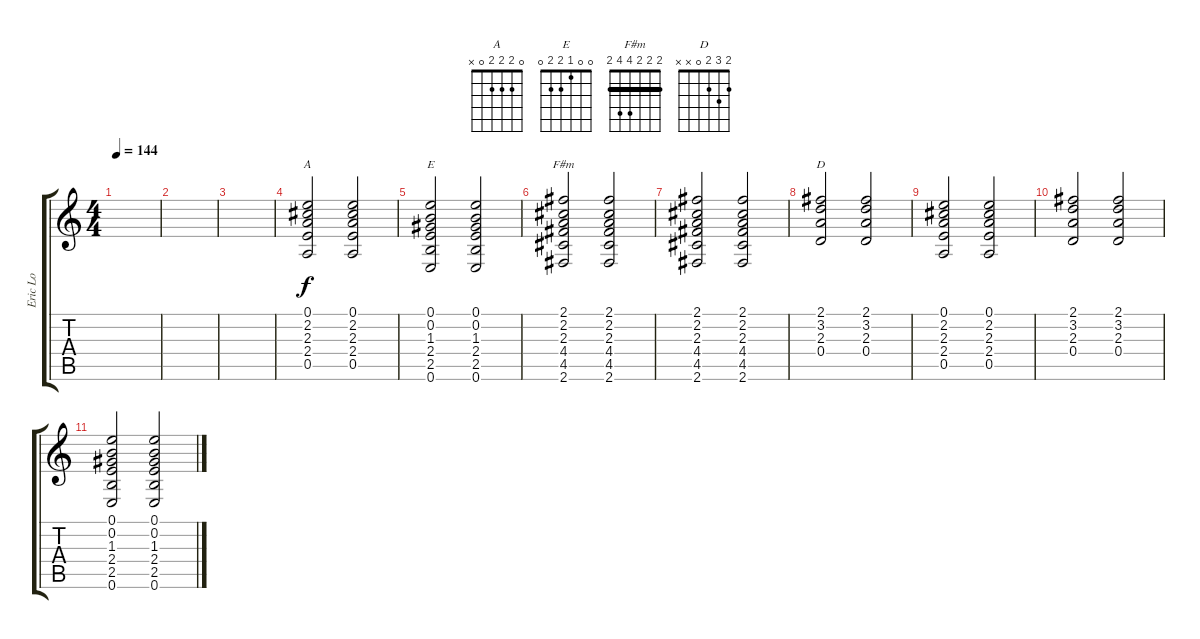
\track ("Eric Lo" "Eric Lo") {instrument electricguitarjazz}
\staff {score tabs}
\tuning (E4 B3 G3 D3 A2 E2) {hide}
\chord ("A" 0 2 2 2 0 x)
\chord ("E" 0 0 1 2 2 0)
\chord ("F#m" 2 2 2 4 4 2) {barre 2}
\chord ("D" 2 3 2 0 x x)
\ts (4 4)
\tempo 144
\clef g2
\ks c
|
|
|
(0.1 2.2 2.3 2.4 0.5).2{ch "A" dy f instrument electricguitarjazz} (0.1 2.2 2.3 2.4 0.5).2 |
(0.1 0.2 1.3 2.4 2.5 0.6).2{ch "E"} (0.1 0.2 1.3 2.4 2.5 0.6).2 |
(2.1 2.2 2.3 4.4 4.5 2.6).2{ch "F#m"} (2.1 2.2 2.3 4.4 4.5 2.6).2 |
(2.1 2.2 2.3 4.4 4.5 2.6).2 (2.1 2.2 2.3 4.4 4.5 2.6).2 |
(2.1 3.2 2.3 0.4).2{ch "D"} (2.1 3.2 2.3 0.4).2 |
(0.1 2.2 2.3 2.4 0.5).2 (0.1 2.2 2.3 2.4 0.5).2 |
(2.1 3.2 2.3 0.4).2 (2.1 3.2 2.3 0.4).2 |
(0.1 0.2 1.3 2.4 2.5 0.6).2 (0.1 0.2 1.3 2.4 2.5 0.6).2
